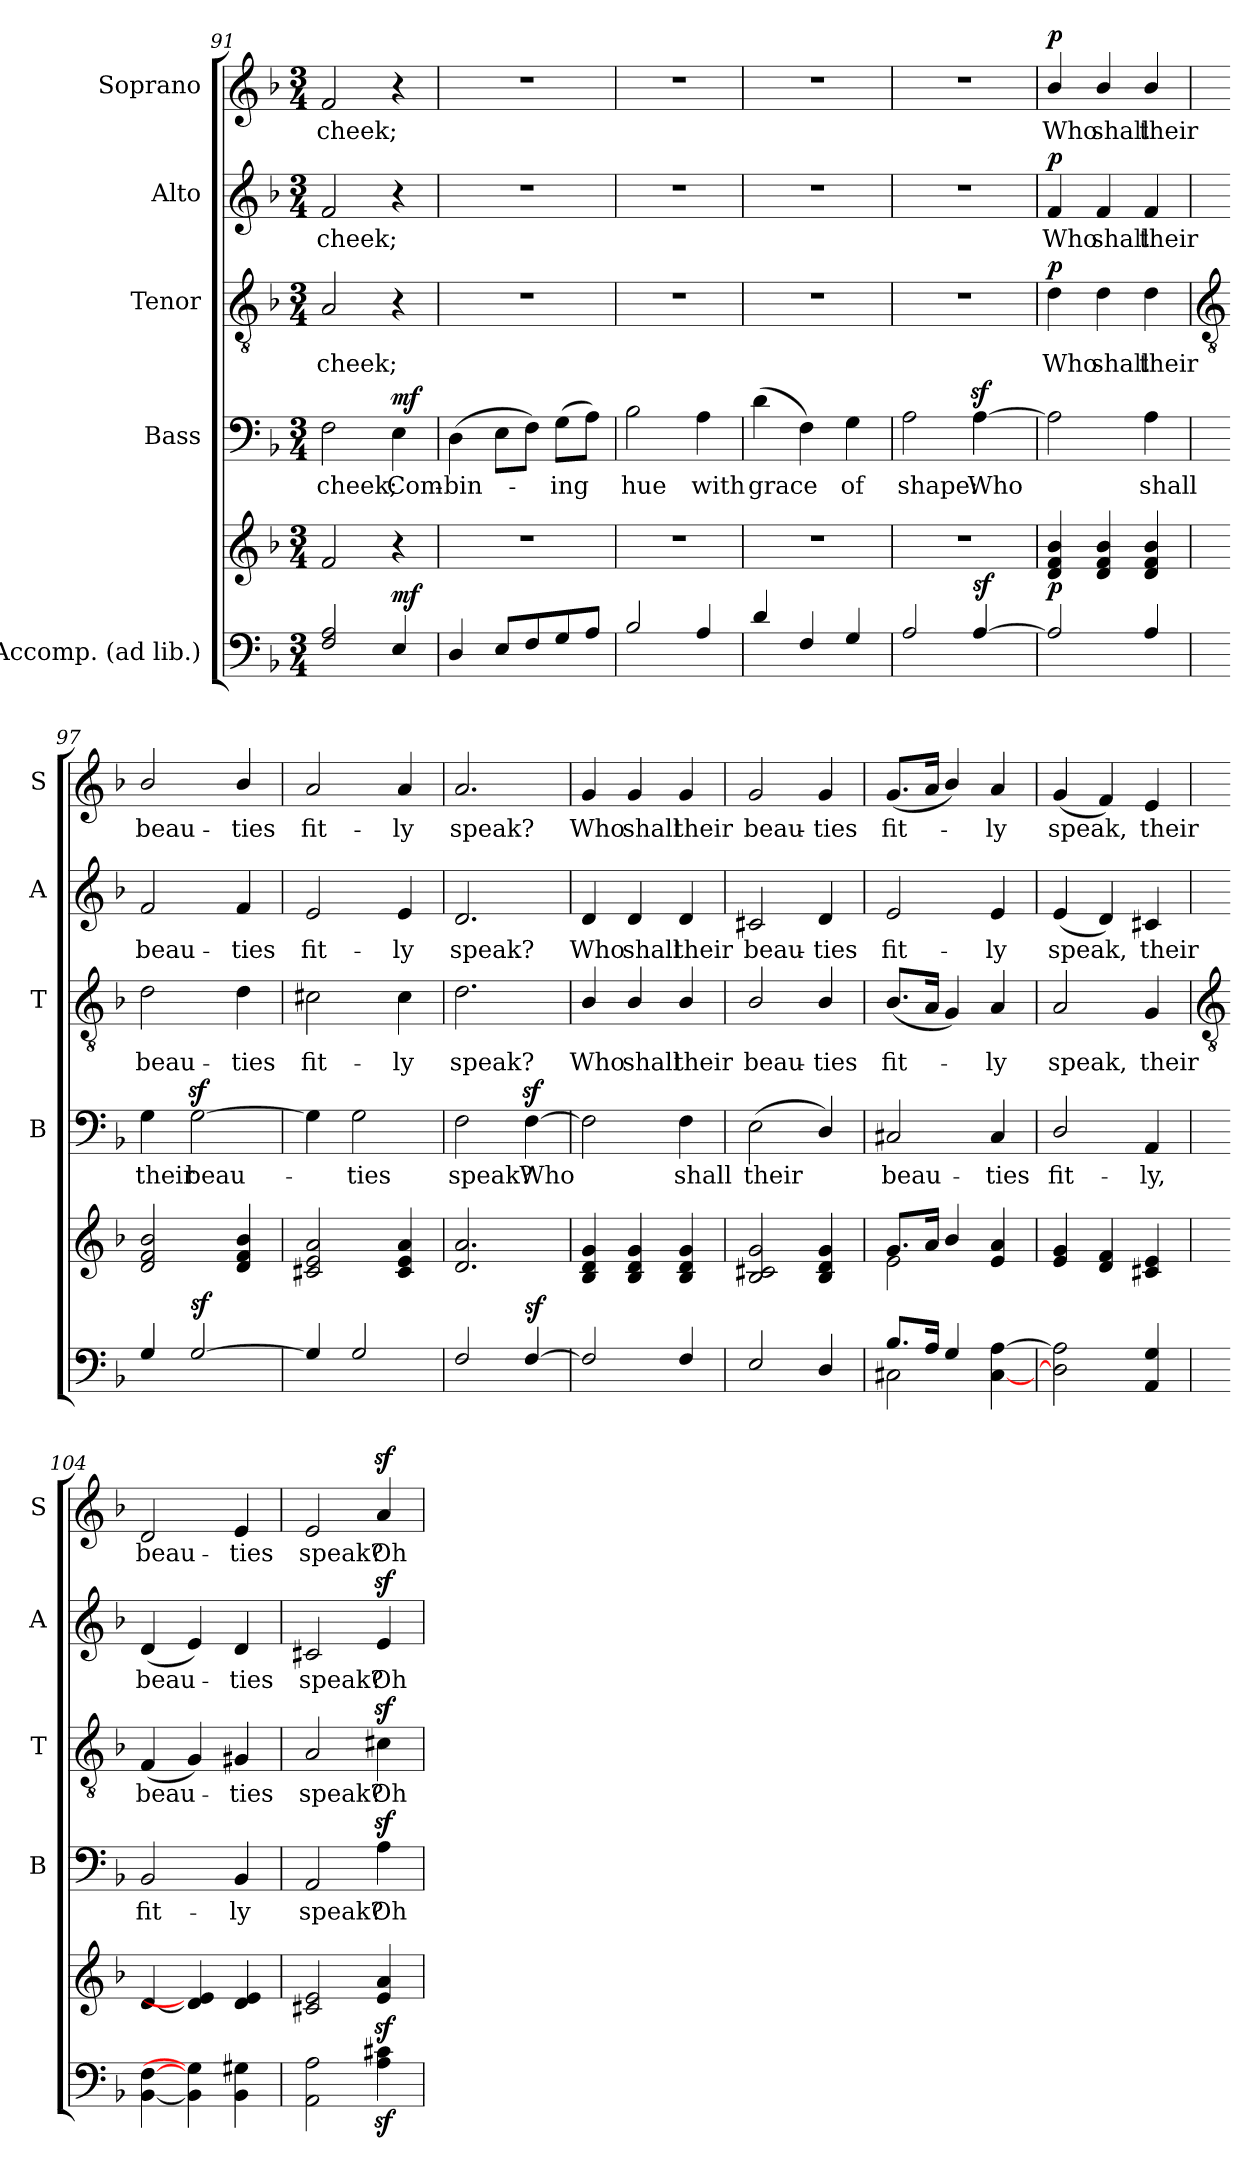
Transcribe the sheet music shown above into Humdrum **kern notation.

**kern	**kern	**dynam	**kern	**text	**dynam	**kern	**text	**dynam	**kern	**text	**dynam	**kern	**text	**dynam
*part5	*part5	*part5	*part4	*part4	*part4	*part3	*part3	*part3	*part2	*part2	*part2	*part1	*part1	*part1
*staff6	*staff5	*staff5/6	*staff4	*staff4	*staff4	*staff3	*staff3	*staff3	*staff2	*staff2	*staff2	*staff1	*staff1	*staff1
*I"Accomp. (ad lib.)	*	*	*I"Bass	*	*	*I"Tenor	*	*	*I"Alto	*	*	*I"Soprano	*	*
*	*	*	*I'B	*	*	*I'T	*	*	*I'A	*	*	*I'S	*	*
!!LO:LB:g=z
*clefF4	*clefG2	*	*clefF4	*	*	*clefGv2	*	*	*clefG2	*	*	*clefG2	*	*
*k[b-]	*k[b-]	*	*k[b-]	*	*	*k[b-]	*	*	*k[b-]	*	*	*k[b-]	*	*
*F:	*F:	*	*F:	*	*	*F:	*	*	*F:	*	*	*F:	*	*
*M3/4	*M3/4	*	*M3/4	*	*	*M3/4	*	*	*M3/4	*	*	*M3/4	*	*
=91	=91	=91	=91	=91	=91	=91	=91	=91	=91	=91	=91	=91	=91	=91
*^	*	*	*	*	*	*	*	*	*	*	*	*	*	*
!	!LO:N:vis=1	!	!	!	!LO:LY:b	!	!	!LO:LY:b	!	!	!LO:LY:b	!	!	!LO:LY:b	!
2F 2A	2.ryy	2f	.	2F	cheek;	.	2A	cheek;	.	2f	cheek;	.	2f	cheek;	.
!	!	!	!LO:DY:a=2	!	!LO:LY:b	!LO:DY:b	!	!	!	!	!	!	!	!	!
4E	.	4r	mf	4E	Com-	mf	4r	.	.	4r	.	.	4r	.	.
=92	=92	=92	=92	=92	=92	=92	=92	=92	=92	=92	=92	=92	=92	=92	=92
!	!LO:N:vis=1	!LO:N:vis=1	!	!	!LO:LY:b	!	!LO:N:vis=1	!	!	!LO:N:vis=1	!	!	!LO:N:vis=1	!	!
4D	2.ryy	2.r	.	(>4D	-bin-	.	2.r	.	.	2.r	.	.	2.r	.	.
8EL	.	.	.	8EL	.	.	.	.	.	.	.	.	.	.	.
8F	.	.	.	8FJ)	.	.	.	.	.	.	.	.	.	.	.
!	!	!	!	!	!LO:LY:b	!	!	!	!	!	!	!	!	!	!
8G	.	.	.	(>8GL	ing	.	.	.	.	.	.	.	.	.	.
8AJ	.	.	.	8AJ)	.	.	.	.	.	.	.	.	.	.	.
=93	=93	=93	=93	=93	=93	=93	=93	=93	=93	=93	=93	=93	=93	=93	=93
!	!LO:N:vis=1	!LO:N:vis=1	!	!	!LO:LY:b	!	!LO:N:vis=1	!	!	!LO:N:vis=1	!	!	!LO:N:vis=1	!	!
2B-	2.ryy	2.r	.	2B-	hue	.	2.r	.	.	2.r	.	.	2.r	.	.
!	!	!	!	!	!LO:LY:b	!	!	!	!	!	!	!	!	!	!
4A	.	.	.	4A	with	.	.	.	.	.	.	.	.	.	.
=94	=94	=94	=94	=94	=94	=94	=94	=94	=94	=94	=94	=94	=94	=94	=94
!	!LO:N:vis=1	!LO:N:vis=1	!	!	!LO:LY:b	!	!LO:N:vis=1	!	!	!LO:N:vis=1	!	!	!LO:N:vis=1	!	!
4d	2.ryy	2.r	.	(4d	grace	.	2.r	.	.	2.r	.	.	2.r	.	.
4F	.	.	.	4F)	.	.	.	.	.	.	.	.	.	.	.
!	!	!	!	!	!LO:LY:b	!	!	!	!	!	!	!	!	!	!
4G	.	.	.	4G	of	.	.	.	.	.	.	.	.	.	.
=95	=95	=95	=95	=95	=95	=95	=95	=95	=95	=95	=95	=95	=95	=95	=95
!	!LO:N:vis=1	!LO:N:vis=1	!	!	!LO:LY:b	!	!LO:N:vis=1	!	!	!LO:N:vis=1	!	!	!LO:N:vis=1	!	!
2A	2.ryy	2.r	.	2A	shape:	.	2.r	.	.	2.r	.	.	2.r	.	.
!	!	!	!LO:DY:a=2	!	!LO:LY:b	!	!	!	!	!	!	!	!	!	!
[4A	.	.	sf	[4Az<	Who	.	.	.	.	.	.	.	.	.	.
=96	=96	=96	=96	=96	=96	=96	=96	=96	=96	=96	=96	=96	=96	=96	=96
!	!LO:N:vis=1	!	!LO:DY:b	!	!	!	!	!LO:LY:b	!LO:DY:b	!	!LO:LY:b	!LO:DY:b	!	!LO:LY:b	!LO:DY:b
2A]	2.ryy	4d/ 4f/ 4b-/	p	2A]	.	.	4d\	Who	p	4f/	Who	p	4b-/	Who	p
!	!	!	!	!	!	!	!	!LO:LY:b	!	!	!LO:LY:b	!	!	!LO:LY:b	!
.	.	4d/ 4f/ 4b-/	.	.	.	.	4d\	shall	.	4f/	shall	.	4b-/	shall	.
!	!	!	!	!	!LO:LY:b	!	!	!LO:LY:b	!	!	!LO:LY:b	!	!	!LO:LY:b	!
4A	.	4d/ 4f/ 4b-/	.	4A	shall	.	4d\	their	.	4f/	their	.	4b-/	their	.
!!LO:LB:g=z
=97	=97	=97	=97	=97	=97	=97	=97	=97	=97	=97	=97	=97	=97	=97	=97
*	*	*	*	*	*	*	*clefGv2	*	*	*	*	*	*	*	*
*	*	*^	*	*	*	*	*	*	*	*	*	*	*	*	*
!	!LO:N:vis=1	!	!LO:N:vis=1	!	!	!LO:LY:b	!	!	!LO:LY:b	!	!	!LO:LY:b	!	!	!LO:LY:b	!
4G	2.ryy	2d/ 2f/ 2b-/	2.ryy	.	4G	their	.	2d\	beau-	.	2f/	beau-	.	2b-/	beau-	.
!	!	!	!	!LO:DY:a=2	!	!LO:LY:b	!	!	!	!	!	!	!	!	!	!
[2G	.	.	.	sf	[2Gz<	beau-	.	.	.	.	.	.	.	.	.	.
!	!	!	!	!	!	!	!	!	!LO:LY:b	!	!	!LO:LY:b	!	!	!LO:LY:b	!
.	.	4d 4f 4b-	.	.	.	.	.	4d	-ties	.	4f	-ties	.	4b-/	-ties	.
=98	=98	=98	=98	=98	=98	=98	=98	=98	=98	=98	=98	=98	=98	=98	=98	=98
!	!LO:N:vis=1	!	!LO:N:vis=1	!	!	!	!	!	!LO:LY:b	!	!	!LO:LY:b	!	!	!LO:LY:b	!
4G]	2.ryy	2c#X 2e 2a	2.ryy	.	4G]	.	.	2c#X	fit-	.	2e	fit-	.	2a	fit-	.
!	!	!	!	!	!	!LO:LY:b	!	!	!	!	!	!	!	!	!	!
2G	.	.	.	.	2G	-ties	.	.	.	.	.	.	.	.	.	.
!	!	!	!	!	!	!	!	!	!LO:LY:b	!	!	!LO:LY:b	!	!	!LO:LY:b	!
.	.	4c# 4e 4a	.	.	.	.	.	4c#	-ly	.	4e	-ly	.	4a	-ly	.
=99	=99	=99	=99	=99	=99	=99	=99	=99	=99	=99	=99	=99	=99	=99	=99	=99
!	!LO:N:vis=1	!	!LO:N:vis=1	!	!	!LO:LY:b	!	!	!LO:LY:b	!	!	!LO:LY:b	!	!	!LO:LY:b	!
2F	2.ryy	2.d 2.a	2.ryy	.	2F	speak?	.	2.d	speak?	.	2.d	speak?	.	2.a	speak?	.
!	!	!	!	!LO:DY:a=2	!	!LO:LY:b	!	!	!	!	!	!	!	!	!	!
[4F	.	.	.	sf	[4Fz<	Who	.	.	.	.	.	.	.	.	.	.
=100	=100	=100	=100	=100	=100	=100	=100	=100	=100	=100	=100	=100	=100	=100	=100	=100
!	!LO:N:vis=1	!	!LO:N:vis=1	!	!	!	!	!	!LO:LY:b	!	!	!LO:LY:b	!	!	!LO:LY:b	!
2F]	2.ryy	4B- 4d 4g	2.ryy	.	2F]	.	.	4B-/	Who	.	4d	Who	.	4g	Who	.
!	!	!	!	!	!	!	!	!	!LO:LY:b	!	!	!LO:LY:b	!	!	!LO:LY:b	!
.	.	4B- 4d 4g	.	.	.	.	.	4B-/	shall	.	4d	shall	.	4g	shall	.
!	!	!	!	!	!	!LO:LY:b	!	!	!LO:LY:b	!	!	!LO:LY:b	!	!	!LO:LY:b	!
4F	.	4B- 4d 4g	.	.	4F	shall	.	4B-/	their	.	4d	their	.	4g	their	.
=101	=101	=101	=101	=101	=101	=101	=101	=101	=101	=101	=101	=101	=101	=101	=101	=101
!	!	!	!LO:N:vis=1	!	!	!LO:LY:b	!	!	!LO:LY:b	!	!	!LO:LY:b	!	!	!LO:LY:b	!
2E	2.ryy	2B- 2c#X 2g	2.ryy	.	(<2E	their	.	2B-/	beau-	.	2c#X	beau-	.	2g	beau-	.
!	!	!	!	!	!	!	!	!	!LO:LY:b	!	!	!LO:LY:b	!	!	!LO:LY:b	!
4D/	.	4B- 4d 4g	.	.	4D/)	.	.	4B-/	-ties	.	4d	-ties	.	4g	-ties	.
=102	=102	=102	=102	=102	=102	=102	=102	=102	=102	=102	=102	=102	=102	=102	=102	=102
!	!	!	!	!	!	!LO:LY:b	!	!	!LO:LY:b	!	!	!LO:LY:b	!	!	!LO:LY:b	!
8.B-/L	2C#X\	8.gL	2e\	.	2C#X	beau-	.	(<8.B-L	fit-	.	2e	fit-	.	(<8.gL	fit-	.
16A/J	.	16aJ	.	.	.	.	.	16AJ	.	.	.	.	.	16aJ	.	.
4G/	.	4b-/	.	.	.	.	.	4G)	.	.	.	.	.	4b-/)	.	.
!	!	!	!	!	!	!LO:LY:b	!	!	!LO:LY:b	!	!	!LO:LY:b	!	!	!LO:LY:b	!
4ryy	[4C# [4A	4e 4a	4ryy	.	4C#	-ties	.	4A	ly	.	4e	-ly	.	4a	ly	.
=103	=103	=103	=103	=103	=103	=103	=103	=103	=103	=103	=103	=103	=103	=103	=103	=103
!	!LO:N:vis=1	!	!LO:N:vis=1	!	!	!LO:LY:b	!	!	!LO:LY:b	!	!	!LO:LY:b	!	!	!LO:LY:b	!
2D\] 2A\]	2.ryy	4e 4g	2.ryy	.	2D/	fit-	.	2A	speak,	.	(<4e	speak,	.	(<4g	speak,	.
.	.	4d 4f	.	.	.	.	.	.	.	.	4d)	.	.	4f)	.	.
!	!	!	!	!	!	!LO:LY:b	!	!	!LO:LY:b	!	!	!LO:LY:b	!	!	!LO:LY:b	!
4AA 4G	.	4c#X 4e	.	.	4AA	-ly,	.	4G	their	.	4c#X	their	.	4e	their	.
*v	*v	*	*	*	*	*	*	*	*	*	*	*	*	*	*	*
*	*v	*v	*	*	*	*	*	*	*	*	*	*	*	*	*
!!LO:LB:g=z
=104	=104	=104	=104	=104	=104	=104	=104	=104	=104	=104	=104	=104	=104	=104
*	*	*	*	*	*	*clefGv2	*	*	*	*	*	*	*	*
!	!	!	!	!LO:LY:b	!	!	!LO:LY:b	!	!	!LO:LY:b	!	!	!LO:LY:b	!
[4BB- [4F	[4d	.	2BB-	fit-	.	(<4F	beau-	.	(<4d	beau-	.	2d	beau-	.
4BB-] 4G]	4d] 4e]	.	.	.	.	4G)	.	.	4e)	.	.	.	.	.
!	!	!	!	!LO:LY:b	!	!	!LO:LY:b	!	!	!LO:LY:b	!	!	!LO:LY:b	!
4BB- 4G#X	4d 4e	.	4BB-	-ly	.	4G#X	ties	.	4d	ties	.	4e	-ties	.
=105	=105	=105	=105	=105	=105	=105	=105	=105	=105	=105	=105	=105	=105	=105
!	!	!	!	!LO:LY:b	!	!	!LO:LY:b	!	!	!LO:LY:b	!	!	!LO:LY:b	!
2AA 2A	2c#X 2e	.	2AA	speak?	.	2A	speak?	.	2c#X	speak?	.	2e	speak?	.
!	!	!	!	!LO:LY:b	!	!	!LO:LY:b	!	!	!LO:LY:b	!	!	!LO:LY:b	!
4Az< 4c#Xz<	4ez< 4az<	.	4Az<	Oh	.	4c#Xz<	Oh	.	4ez<	Oh	.	4az<	Oh	.
=	=	=	=	=	=	=	=	=	=	=	=	=	=	=
*-	*-	*-	*-	*-	*-	*-	*-	*-	*-	*-	*-	*-	*-	*-
